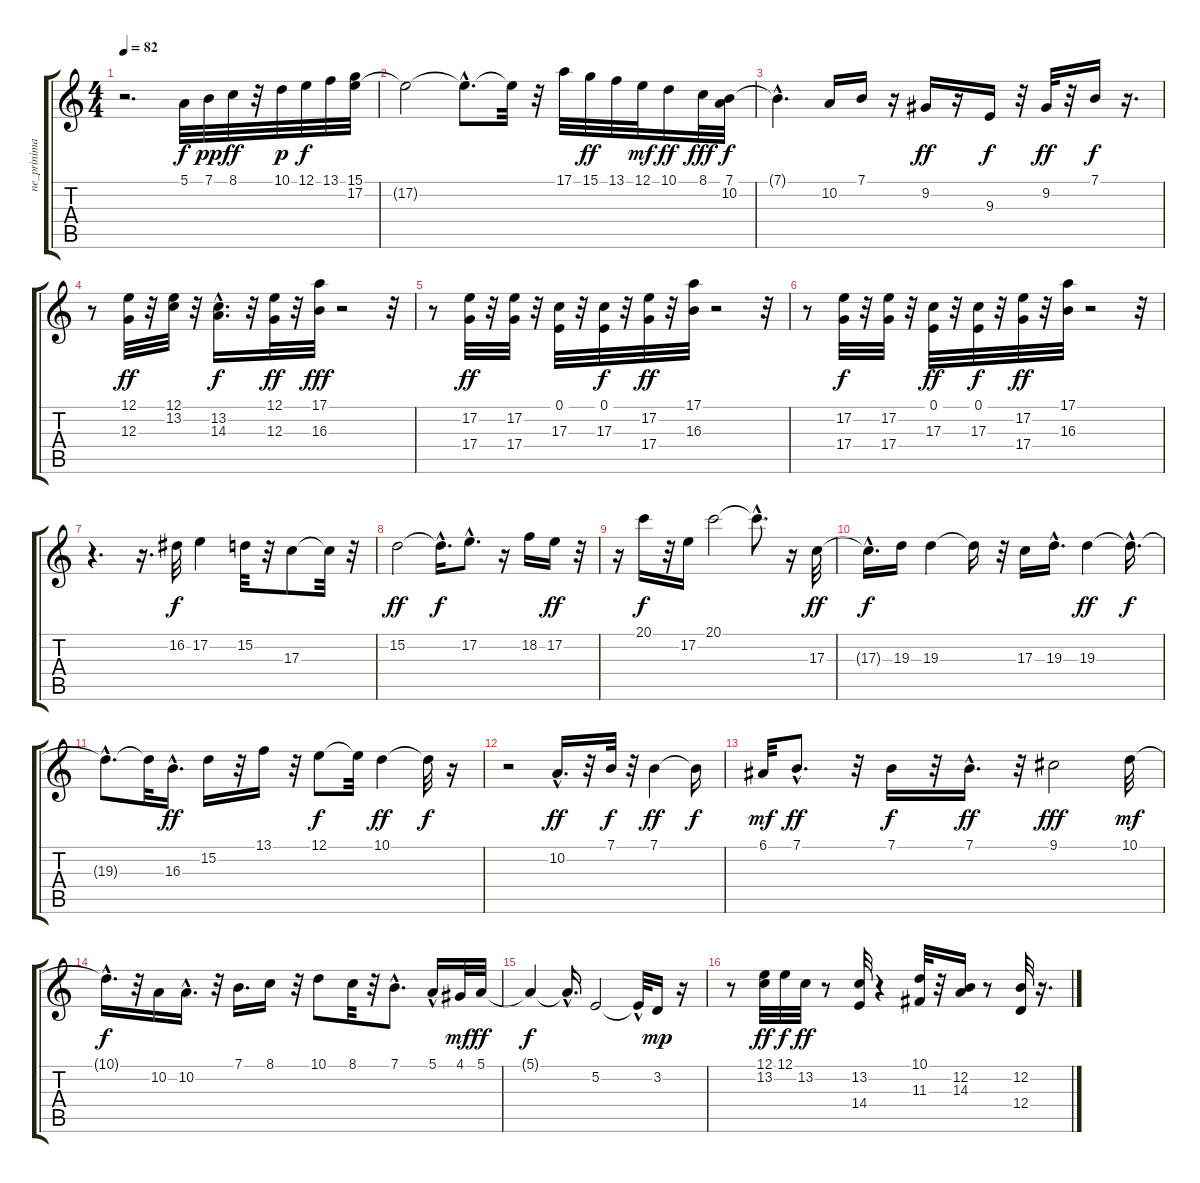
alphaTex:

\track ("ne_prinimai" "ne_prinima") {instrument flute}
\staff {score tabs}
\tuning (E4 B3 G3 D3 A2 E2) {hide}
\ts (4 4)
\tempo 82
\clef g2
\ks c
r.2{d dy f} 5.1.32 7.1.32{dy pp} 8.1.32{dy ff} r.32 10.1.32{dy p} 12.1.32{dy f} 13.1.32 (15.1 17.2).32 |
17.2{t}.2 17.2{hac t}.8{d} 17.2{t}.32 r.32 17.1.32 15.1.32{dy ff} 13.1.32 12.1.32{dy mf} 10.1.16{dy ff} 8.1.32{dy fff} (7.1 10.2).32{dy f} |
7.1{hac t}.4{d} 10.2.16 7.1.16 r.16 9.2.16{dy ff} r.16 9.3.16{dy f} r.32 9.2.32{dy ff} r.32 7.1.16{dy f} r.16{d} |
r.8 (12.1 12.3).32{dy ff} r.32 (12.1 13.2).32 r.32 (13.2{hac} 14.3).16{d dy f} r.32 (12.1 12.3).32{dy ff} r.32 (17.1 16.3).32{dy fff} r.2 r.32 |
r.8 (17.2 17.4).32{dy ff} r.32 (17.2 17.4).32 r.32 (0.1 17.3).32 r.32 (0.1 17.3).32{dy f} r.32 (17.2 17.4).32{dy ff} r.32 (17.1 16.3).32 r.2 r.32 |
r.8 (17.2 17.4).32{dy f} r.32 (17.2 17.4).32 r.32 (0.1 17.3).32{dy ff} r.32 (0.1 17.3).32{dy f} r.32 (17.2 17.4).32{dy ff} r.32 (17.1 16.3).32 r.2 r.32 |
r.4{d} r.16{d} 16.2.32{dy f} 17.2.4 15.2.32 r.32 17.3.8 17.3{t}.32 r.32 |
15.2.2{dy ff} 15.2{hac t}.16{d dy f} 17.2{hac}.8{d} r.16 18.2.16 17.2.16{dy ff} r.32 |
r.16 20.1.16{dy f} r.32 17.2.16 20.1.2 20.1{hac t}.8{d} r.16 17.3.32{dy ff} |
17.3{hac t}.16{d dy f} 19.3.16 19.3.4 19.3{t}.16 r.32 17.3.16 19.3{hac}.16{d} 19.3.4{dy ff} 19.3{hac t}.16{d dy f} |
19.3{hac t}.8{d} 19.3{t}.32 16.3{hac}.16{d dy ff} 15.2.16 r.32 13.1.16 r.32 12.1.8{dy f} 12.1{t}.32 10.1.4{dy ff} 10.1{t}.32{dy f} r.16 |
r.2 10.2{hac}.16{d dy ff} r.32 7.1.32{dy f} r.32 7.1.4{dy ff} 7.1{t}.16{dy f} |
6.1.32{dy mf} 7.1{hac}.8{d dy ff} r.32 7.1.16{dy f} r.32 7.1{hac}.16{d dy ff} r.32 9.1.2{dy fff} 10.1.32{dy mf} |
10.1{hac t}.16{d dy f} r.32 10.2.16 10.2{hac}.16{d} r.32 7.1.16{d} 8.1.16 r.32 10.1.8 8.1.32 r.32 7.1{hac}.8{d} 5.1{hac}.16 4.1.32{dy mf} 5.1.32{dy ff} |
5.1{t}.4{dy f} 5.1{hac t}.16{d} 5.2.2 5.2{hac t}.32 3.2.16{dy mp} r.16 |
r.8 (12.1 13.2).32{dy ff} 12.1.32{dy f} 13.2.32{dy ff} r.8 (13.2 14.4).32 r.4 (10.1 11.3).32 r.32 (12.2 14.3).16 r.8 (12.2 12.4).32 r.16{d}
